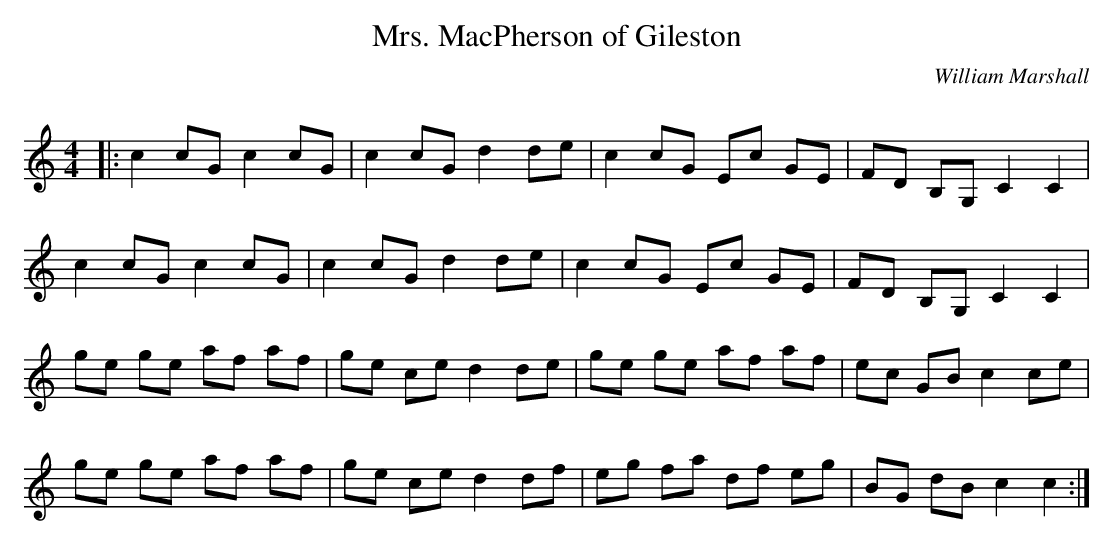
X:1
T: Mrs. MacPherson of Gileston
C:William Marshall
Q: 232
K:C
M:4/4
L:1/8
|:c2 cG c2 cG|c2 cG d2 de|c2 cG Ec GE|FD B,G, C2 C2|
c2 cG c2 cG|c2 cG d2 de|c2 cG Ec GE|FD B,G, C2 C2|
ge ge af af|ge ce d2 de|ge ge af af|ec GB c2 ce|
ge ge af af|ge ce d2 df|eg fa df eg|BG dB c2 c2:|
